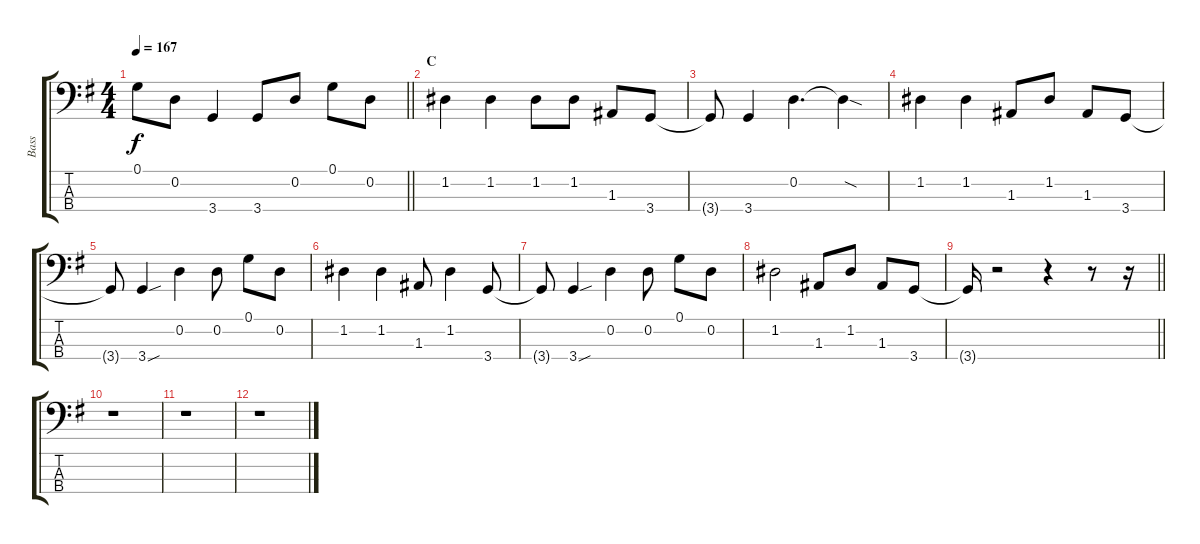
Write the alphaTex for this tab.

\track ("Bass" "Bass") {instrument electricbassfinger}
\staff {score tabs}
\tuning (G2 D2 A1 E1) {hide}
\ts (4 4)
\tempo 167
\clef f4
\barLineRight lightlight
\ks g
0.1.8{dy f} 0.2.8 3.4.4 3.4.8 0.2.8 0.1.8 0.2.8 |
\section ("" "C")
1.2.4 1.2.4 1.2.8 1.2.8 1.3.8 3.4.8 |
3.4{t}.8 3.4.4 0.2.4{d} 0.2{sod t}.4 |
1.2.4 1.2.4 1.3.8 1.2.8 1.3.8 3.4.8 |
3.4{t}.8 3.4{sou}.4 0.2.4 0.2.8 0.1.8 0.2.8 |
1.2.4 1.2.4 1.3.8 1.2.4 3.4.8 |
3.4{t}.8 3.4{sou}.4 0.2.4 0.2.8 0.1.8 0.2.8 |
1.2.2 1.3.8 1.2.8 1.3.8 3.4.8 |
\barLineRight lightlight
3.4{t}.16 r.2 r.4 r.8 r.16 |
r.1 |
r.1 |
r.1
